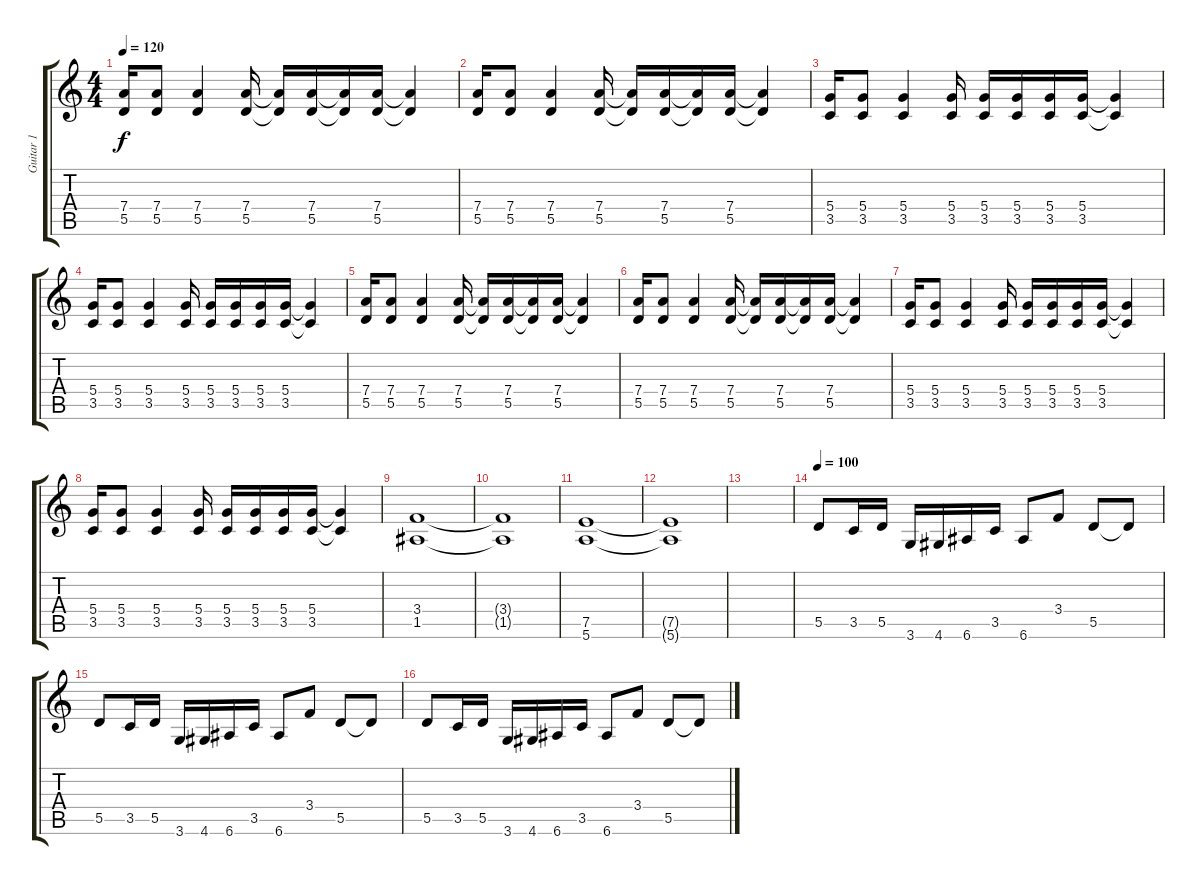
\track ("Guitar 1" "Guitar 1") {instrument distortionguitar}
\staff {score tabs}
\tuning (E4 B3 G3 D3 A2 E2) {hide}
\ts (4 4)
\tempo 120
\clef g2
\ks c
(7.4 5.5).16{dy f} (7.4 5.5).8 (7.4 5.5).4 (7.4 5.5).16 (7.4{t} 5.5{t}).16 (7.4 5.5).16 (7.4{t} 5.5{t}).16 (7.4 5.5).16 (7.4{t} 5.5{t}).4 |
(7.4 5.5).16 (7.4 5.5).8 (7.4 5.5).4 (7.4 5.5).16 (7.4{t} 5.5{t}).16 (7.4 5.5).16 (7.4{t} 5.5{t}).16 (7.4 5.5).16 (7.4{t} 5.5{t}).4 |
(5.4 3.5).16 (5.4 3.5).8 (5.4 3.5).4 (5.4 3.5).16 (5.4 3.5).16 (5.4 3.5).16 (5.4 3.5).16 (5.4 3.5).16 (5.4{t} 3.5{t}).4 |
(5.4 3.5).16 (5.4 3.5).8 (5.4 3.5).4 (5.4 3.5).16 (5.4 3.5).16 (5.4 3.5).16 (5.4 3.5).16 (5.4 3.5).16 (5.4{t} 3.5{t}).4 |
(7.4 5.5).16 (7.4 5.5).8 (7.4 5.5).4 (7.4 5.5).16 (7.4{t} 5.5{t}).16 (7.4 5.5).16 (7.4{t} 5.5{t}).16 (7.4 5.5).16 (7.4{t} 5.5{t}).4 |
(7.4 5.5).16 (7.4 5.5).8 (7.4 5.5).4 (7.4 5.5).16 (7.4{t} 5.5{t}).16 (7.4 5.5).16 (7.4{t} 5.5{t}).16 (7.4 5.5).16 (7.4{t} 5.5{t}).4 |
(5.4 3.5).16 (5.4 3.5).8 (5.4 3.5).4 (5.4 3.5).16 (5.4 3.5).16 (5.4 3.5).16 (5.4 3.5).16 (5.4 3.5).16 (5.4{t} 3.5{t}).4 |
(5.4 3.5).16 (5.4 3.5).8 (5.4 3.5).4 (5.4 3.5).16 (5.4 3.5).16 (5.4 3.5).16 (5.4 3.5).16 (5.4 3.5).16 (5.4{t} 3.5{t}).4 |
(3.4 1.5).1 |
(3.4{t} 1.5{t}).1 |
(7.5 5.6).1 |
(7.5{t} 5.6{t}).1 |
|
\tempo 100
5.5.8{instrument distortionguitar} 3.5.16 5.5.16 3.6.16 4.6.16 6.6.16 3.5.16 6.6.8 3.4.8 5.5.8 5.5{t}.8 |
5.5.8 3.5.16 5.5.16 3.6.16 4.6.16 6.6.16 3.5.16 6.6.8 3.4.8 5.5.8 5.5{t}.8 |
5.5.8 3.5.16 5.5.16 3.6.16 4.6.16 6.6.16 3.5.16 6.6.8 3.4.8 5.5.8 5.5{t}.8
